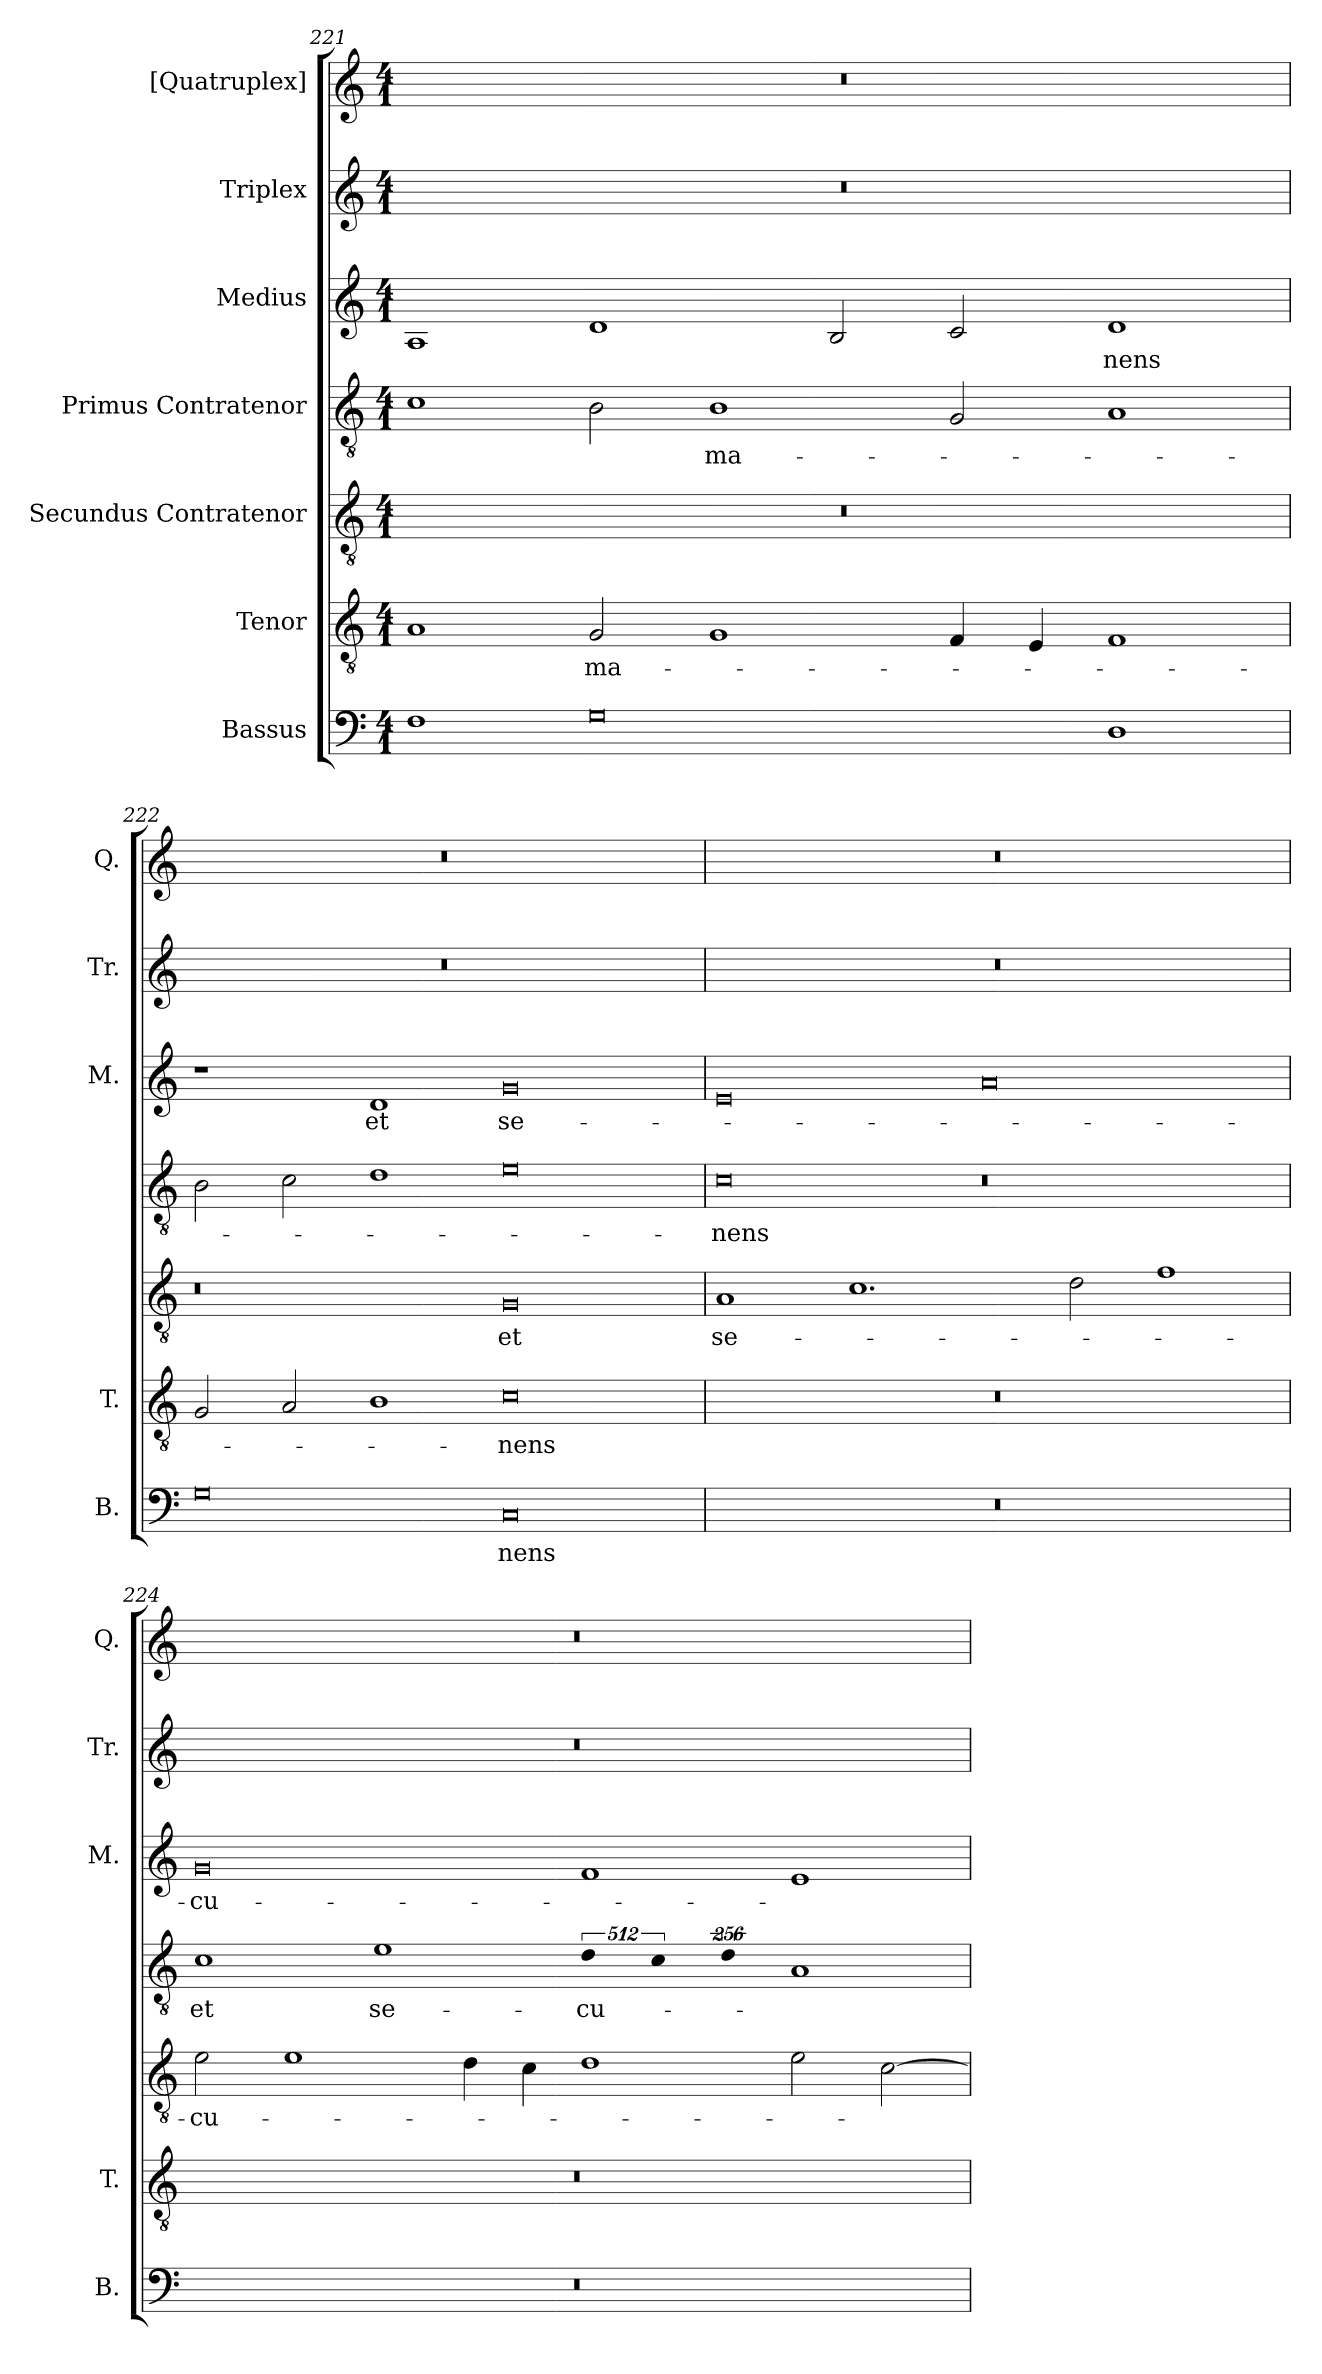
**kern	**text	**kern	**text	**kern	**text	**kern	**text	**kern	**text	**kern	**kern
*part7	*part7	*part6	*part6	*part5	*part5	*part4	*part4	*part3	*part3	*part2	*part1
*staff7	*staff7	*staff6	*staff6	*staff5	*staff5	*staff4	*staff4	*staff3	*staff3	*staff2	*staff1
*I"Bassus	*	*I"Tenor	*	*I"Secundus Contratenor	*	*I"Primus Contratenor	*	*I"Medius	*	*I"Triplex	*I"[Quatruplex]
*I'B.	*	*I'T.	*	*	*	*	*	*I'M.	*	*I'Tr.	*I'Q.
*clefF4	*	*clefGv2	*	*clefGv2	*	*clefGv2	*	*clefG2	*	*clefG2	*clefG2
*	*	*ITrd7c12	*	*ITrd7c12	*	*ITrd7c12	*	*	*	*	*
*k[]	*	*k[]	*	*k[]	*	*k[]	*	*k[]	*	*k[]	*k[]
*C:	*	*C:	*	*C:	*	*C:	*	*C:	*	*C:	*C:
*M4/1	*	*M4/1	*	*M4/1	*	*M4/1	*	*M4/1	*	*M4/1	*M4/1
=221	=221	=221	=221	=221	=221	=221	=221	=221	=221	=221	=221
!	!	!	!	!LO:N:vis=1	!	!	!	!	!	!LO:N:vis=1	!LO:N:vis=1
1Fi	.	1AAi	.	00r	.	1Ci	.	1Ai	.	00r	00r
!	!	!	!LO:LY:b:color=#000000	!	!	!	!	!	!	!	!
0Gi	.	2GGi/	ma-	.	.	2BBi\	.	1di	.	.	.
!	!	!	!	!	!	!	!LO:LY:b:color=#000000	!	!	!	!
.	.	1GGi	.	.	.	1BBi	ma-	.	.	.	.
.	.	.	.	.	.	.	.	2Bi/	.	.	.
.	.	4FFi/	.	.	.	2GGi/	.	2ci/	.	.	.
.	.	4EEi/	.	.	.	.	.	.	.	.	.
!	!	!	!	!	!	!	!	!	!LO:LY:b:color=#000000	!	!
1Di	.	1FFi	.	.	.	1AAi	.	1di	-nens	.	.
=222	=222	=222	=222	=222	=222	=222	=222	=222	=222	=222	=222
!	!	!	!	!	!	!	!	!	!	!LO:N:vis=1	!LO:N:vis=1
0Gi	.	2GGi/	.	0r	.	2BBi\	.	1r	.	00r	00r
.	.	2AAi/	.	.	.	2Ci\	.	.	.	.	.
!	!	!	!	!	!	!	!	!	!LO:LY:b:color=#000000	!	!
.	.	1BBi	.	.	.	1Di	.	1di	et	.	.
!	!LO:LY:b:color=#000000	!	!	!	!	!	!	!	!	!	!
!	!	!	!LO:LY:b:color=#000000	!	!	!	!	!	!	!	!
!	!	!	!	!	!LO:LY:b:color=#000000	!	!	!	!	!	!
!	!	!	!	!	!	!	!	!	!LO:LY:b:color=#000000	!	!
0Ci	-nens	0Ci	-nens	0GGi	et	0Ei	.	0gi	se-	.	.
!!LO:PB:g=z
=223	=223	=223	=223	=223	=223	=223	=223	=223	=223	=223	=223
!LO:N:vis=1	!	!LO:N:vis=1	!	!	!	!	!	!	!	!	!
!	!	!	!	!	!LO:LY:b:color=#000000	!	!	!	!	!	!
!	!	!	!	!	!	!	!LO:LY:b:color=#000000	!	!	!LO:N:vis=1	!LO:N:vis=1
00r	.	00r	.	1AAi	se-	0Ci	-nens	0ei	.	00r	00r
.	.	.	.	1.Ci	.	.	.	.	.	.	.
.	.	.	.	.	.	0r	.	0ai	.	.	.
.	.	.	.	2Di\	.	.	.	.	.	.	.
.	.	.	.	1Fi	.	.	.	.	.	.	.
=224	=224	=224	=224	=224	=224	=224	=224	=224	=224	=224	=224
!LO:N:vis=1	!	!LO:N:vis=1	!	!	!	!	!	!	!	!	!
!	!	!	!	!	!LO:LY:b:color=#000000	!	!	!	!	!	!
!	!	!	!	!	!	!	!LO:LY:b:color=#000000	!	!	!	!
!	!	!	!	!	!	!	!	!	!LO:LY:b:color=#000000	!LO:N:vis=1	!LO:N:vis=1
00r	.	00r	.	2Ei\	-cu-	1Ci	et	0gi	-cu-	00r	00r
.	.	.	.	1Ei	.	.	.	.	.	.	.
!	!	!	!	!	!	!	!LO:LY:b:color=#000000	!	!	!	!
.	.	.	.	.	.	1Ei	se-	.	.	.	.
.	.	.	.	4Di\	.	.	.	.	.	.	.
.	.	.	.	4Ci\	.	.	.	.	.	.	.
!	!	!	!	!	!	!LO:N:vis=2	!	!	!	!	!
!	!	!	!	!	!	!	!LO:LY:b:color=#000000	!	!	!	!
.	.	.	.	1Di	.	1024%341Di\	-cu-	1fi	.	.	.
!	!	!	!	!	!	!LO:N:vis=2	!	!	!	!	!
.	.	.	.	.	.	1024%341Ci\	.	.	.	.	.
!	!	!	!	!	!	!LO:N:vis=2	!	!	!	!	!
.	.	.	.	.	.	512%171Di\	.	.	.	.	.
.	.	.	.	2Ei\	.	1AAi	.	1ei	.	.	.
.	.	.	.	[>2Ci\	.	.	.	.	.	.	.
=	=	=	=	=	=	=	=	=	=	=	=
*-	*-	*-	*-	*-	*-	*-	*-	*-	*-	*-	*-
